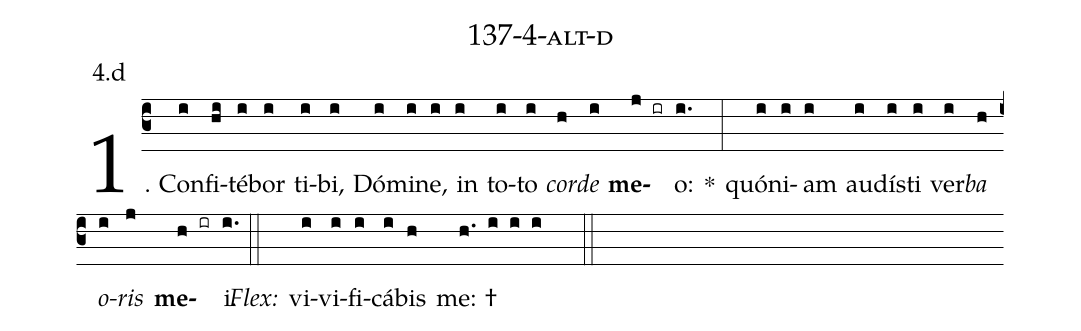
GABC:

name: 137-4-alt-d;
annotation: 4.d;
%%
(c3)1. Con(i)fi(hi)té(i)bor(i) ti(i)bi,(i) Dó(i)mi(i)ne,(i) in(i) to(i)to(i) <i>cor</i>(h)<i>de</i>(i) <b>me</b>(j ir)o:(i.) *(:) quón(i)i(i)am(i) au(i)dís(i)ti(i) ver(i)<i>ba</i>(h) <i>o</i>(i)<i>ris</i>(j) <b>me</b>(h ir)i.(i.) (::)
<i>Flex:</i>()  vi(i)vi(i)fi(i)cá(i)bis(h) me: †(h. i i i  ::)
